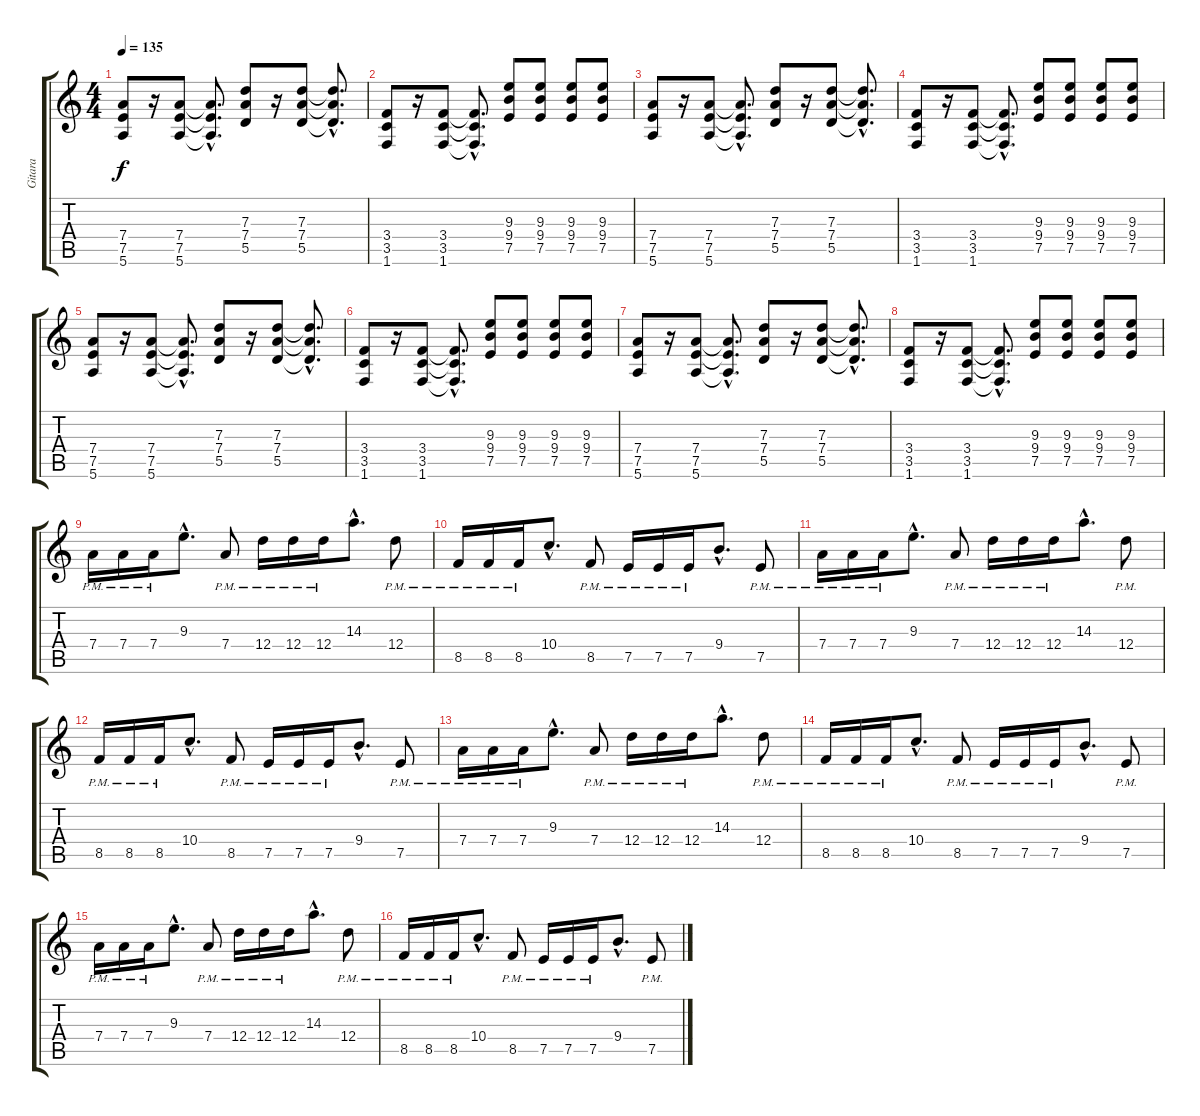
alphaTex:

\track ("Gitara" "Gitara") {instrument overdrivenguitar}
\staff {score tabs}
\tuning (E4 B3 G3 D3 A2 E2) {hide}
\ts (4 4)
\tempo 135
\clef g2
\ks c
(7.4 7.5 5.6).8{dy f} r.16 (7.4 7.5 5.6).8 (7.4{hac t} 7.5{hac t} 5.6{hac t}).8{d} (7.3 7.4 5.5).8 r.16 (7.3 7.4 5.5).8 (7.3{hac t} 7.4{hac t} 5.5{hac t}).8{d} |
(3.4 3.5 1.6).8 r.16 (3.4 3.5 1.6).8 (3.4{hac t} 3.5{hac t} 1.6{hac t}).8{d} (9.3 9.4 7.5).8 (9.3 9.4 7.5).8 (9.3 9.4 7.5).8 (9.3 9.4 7.5).8 |
(7.4 7.5 5.6).8 r.16 (7.4 7.5 5.6).8 (7.4{hac t} 7.5{hac t} 5.6{hac t}).8{d} (7.3 7.4 5.5).8 r.16 (7.3 7.4 5.5).8 (7.3{hac t} 7.4{hac t} 5.5{hac t}).8{d} |
(3.4 3.5 1.6).8 r.16 (3.4 3.5 1.6).8 (3.4{hac t} 3.5{hac t} 1.6{hac t}).8{d} (9.3 9.4 7.5).8 (9.3 9.4 7.5).8 (9.3 9.4 7.5).8 (9.3 9.4 7.5).8 |
(7.4 7.5 5.6).8 r.16 (7.4 7.5 5.6).8 (7.4{hac t} 7.5{hac t} 5.6{hac t}).8{d} (7.3 7.4 5.5).8 r.16 (7.3 7.4 5.5).8 (7.3{hac t} 7.4{hac t} 5.5{hac t}).8{d} |
(3.4 3.5 1.6).8 r.16 (3.4 3.5 1.6).8 (3.4{hac t} 3.5{hac t} 1.6{hac t}).8{d} (9.3 9.4 7.5).8 (9.3 9.4 7.5).8 (9.3 9.4 7.5).8 (9.3 9.4 7.5).8 |
(7.4 7.5 5.6).8 r.16 (7.4 7.5 5.6).8 (7.4{hac t} 7.5{hac t} 5.6{hac t}).8{d} (7.3 7.4 5.5).8 r.16 (7.3 7.4 5.5).8 (7.3{hac t} 7.4{hac t} 5.5{hac t}).8{d} |
(3.4 3.5 1.6).8 r.16 (3.4 3.5 1.6).8 (3.4{hac t} 3.5{hac t} 1.6{hac t}).8{d} (9.3 9.4 7.5).8 (9.3 9.4 7.5).8 (9.3 9.4 7.5).8 (9.3 9.4 7.5).8 |
7.4{pm}.16 7.4{pm}.16 7.4{pm}.16 9.3{hac}.8{d} 7.4{pm}.8 12.4{pm}.16 12.4{pm}.16 12.4{pm}.16 14.3{hac}.8{d} 12.4{pm}.8 |
8.5{pm}.16 8.5{pm}.16 8.5{pm}.16 10.4{hac}.8{d} 8.5{pm}.8 7.5{pm}.16 7.5{pm}.16 7.5{pm}.16 9.4{hac}.8{d} 7.5{pm}.8 |
7.4{pm}.16 7.4{pm}.16 7.4{pm}.16 9.3{hac}.8{d} 7.4{pm}.8 12.4{pm}.16 12.4{pm}.16 12.4{pm}.16 14.3{hac}.8{d} 12.4{pm}.8 |
8.5{pm}.16 8.5{pm}.16 8.5{pm}.16 10.4{hac}.8{d} 8.5{pm}.8 7.5{pm}.16 7.5{pm}.16 7.5{pm}.16 9.4{hac}.8{d} 7.5{pm}.8 |
7.4{pm}.16 7.4{pm}.16 7.4{pm}.16 9.3{hac}.8{d} 7.4{pm}.8 12.4{pm}.16 12.4{pm}.16 12.4{pm}.16 14.3{hac}.8{d} 12.4{pm}.8 |
8.5{pm}.16 8.5{pm}.16 8.5{pm}.16 10.4{hac}.8{d} 8.5{pm}.8 7.5{pm}.16 7.5{pm}.16 7.5{pm}.16 9.4{hac}.8{d} 7.5{pm}.8 |
7.4{pm}.16 7.4{pm}.16 7.4{pm}.16 9.3{hac}.8{d} 7.4{pm}.8 12.4{pm}.16 12.4{pm}.16 12.4{pm}.16 14.3{hac}.8{d} 12.4{pm}.8 |
8.5{pm}.16 8.5{pm}.16 8.5{pm}.16 10.4{hac}.8{d} 8.5{pm}.8 7.5{pm}.16 7.5{pm}.16 7.5{pm}.16 9.4{hac}.8{d} 7.5{pm}.8
